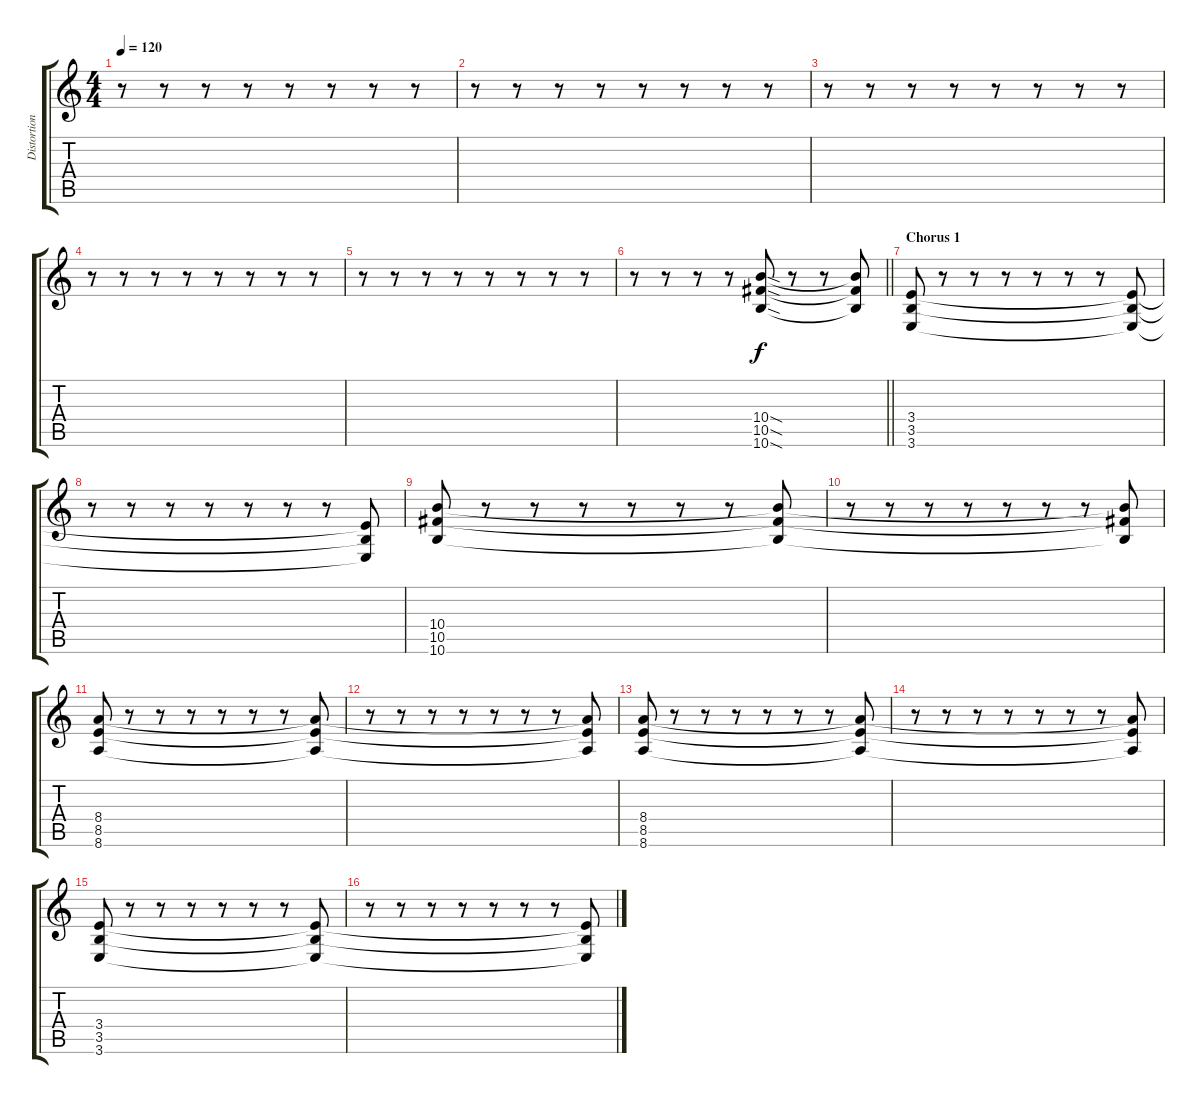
\track ("Distortion" "Distortion") {instrument distortionguitar}
\staff {score tabs}
\tuning (Eb4 Bb3 Gb3 Db3 Ab2 Db2) {hide}
\ts (4 4)
\tempo 120
\clef g2
\ks c
r.8{dy f} r.8 r.8 r.8 r.8 r.8 r.8 r.8 |
r.8 r.8 r.8 r.8 r.8 r.8 r.8 r.8 |
r.8 r.8 r.8 r.8 r.8 r.8 r.8 r.8 |
r.8 r.8 r.8 r.8 r.8 r.8 r.8 r.8 |
r.8 r.8 r.8 r.8 r.8 r.8 r.8 r.8 |
\barLineRight lightlight
r.8 r.8 r.8 r.8 (10.4{sod} 10.5{sod} 10.6{sod}).8 r.8 r.8 (10.4{t} 10.5{t} 10.6{t}).8 |
\section ("" "Chorus 1")
(3.4 3.5 3.6).8 r.8 r.8 r.8 r.8 r.8 r.8 (3.4{t} 3.5{t} 3.6{t}).8 |
r.8 r.8 r.8 r.8 r.8 r.8 r.8 (3.4{t} 3.5{t} 3.6{t}).8 |
(10.4 10.5 10.6).8 r.8 r.8 r.8 r.8 r.8 r.8 (10.4{t} 10.5{t} 10.6{t}).8 |
r.8 r.8 r.8 r.8 r.8 r.8 r.8 (10.4{t} 10.5{t} 10.6{t}).8 |
(8.4 8.5 8.6).8 r.8 r.8 r.8 r.8 r.8 r.8 (8.4{t} 8.5{t} 8.6{t}).8 |
r.8 r.8 r.8 r.8 r.8 r.8 r.8 (8.4{t} 8.5{t} 8.6{t}).8 |
(8.4 8.5 8.6).8 r.8 r.8 r.8 r.8 r.8 r.8 (8.4{t} 8.5{t} 8.6{t}).8 |
r.8 r.8 r.8 r.8 r.8 r.8 r.8 (8.4{t} 8.5{t} 8.6{t}).8 |
(3.4 3.5 3.6).8 r.8 r.8 r.8 r.8 r.8 r.8 (3.4{t} 3.5{t} 3.6{t}).8 |
r.8 r.8 r.8 r.8 r.8 r.8 r.8 (3.4{t} 3.5{t} 3.6{t}).8
